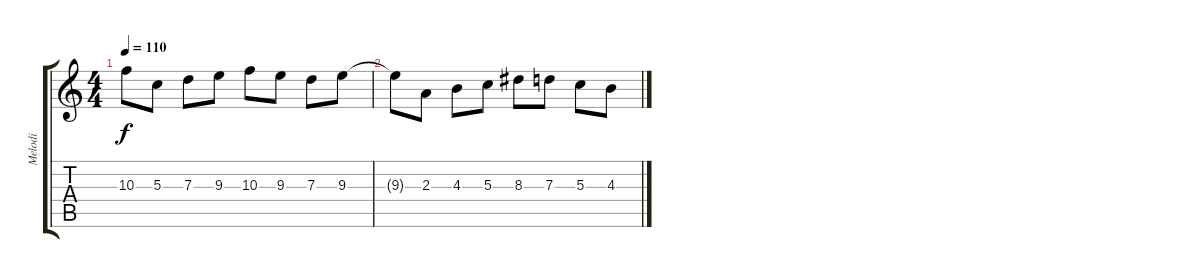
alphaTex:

\track ("Melodi" "Melodi") {instrument contrabass}
\staff {score tabs}
\tuning (E4 B3 G3 D3 A2 E2) {hide}
\ts (4 4)
\tempo 110
\clef g2
\ks c
10.3{t}.8{dy f} 5.3.8 7.3.8 9.3.8 10.3.8 9.3.8 7.3.8 9.3.8 |
9.3{t}.8 2.3.8 4.3.8 5.3.8 8.3.8 7.3.8 5.3.8 4.3.8
